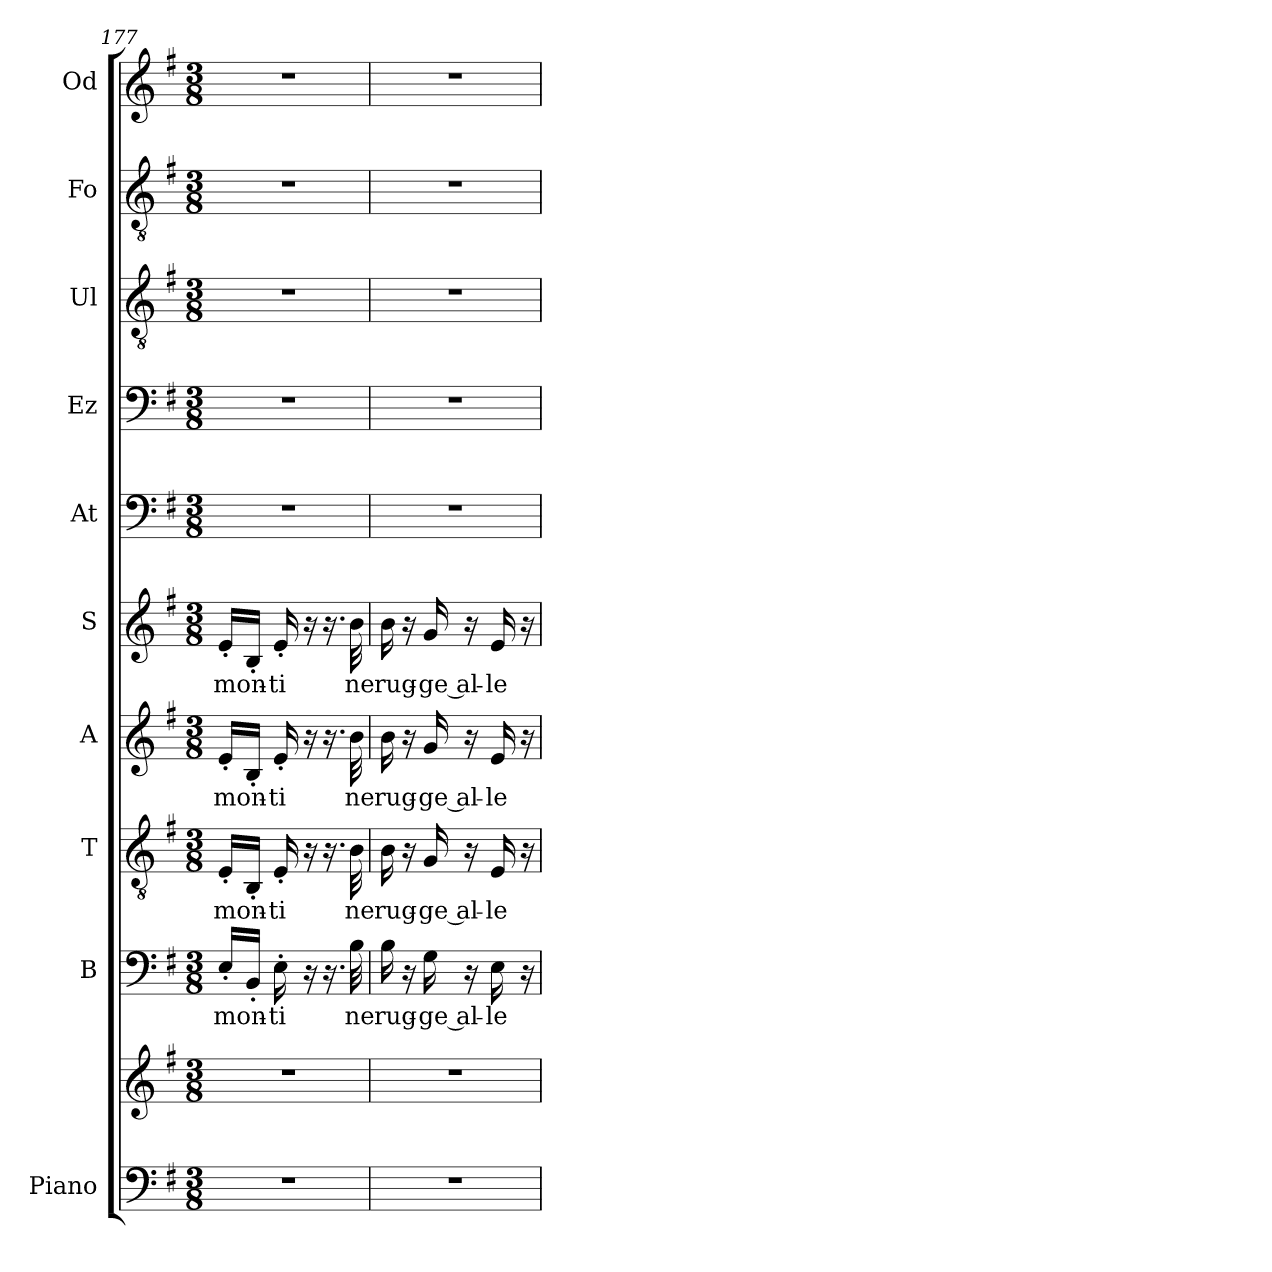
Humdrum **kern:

**kern	**kern	**kern	**text	**kern	**text	**kern	**text	**kern	**text	**kern	**kern	**kern	**kern	**kern
*part10	*part10	*part9	*part9	*part8	*part8	*part7	*part7	*part6	*part6	*part5	*part4	*part3	*part2	*part1
*staff11	*staff10	*staff9	*staff9	*staff8	*staff8	*staff7	*staff7	*staff6	*staff6	*staff5	*staff4	*staff3	*staff2	*staff1
*I"Piano	*	*I"B	*	*I"T	*	*I"A	*	*I"S	*	*I"At	*I"Ez	*I"Ul	*I"Fo	*I"Od
*I'Pno	*	*I'B	*	*I'T	*	*I'A	*	*I'S	*	*I'At	*I'Ez	*I'Ul	*I'Fo	*I'Od
*clefF4	*clefG2	*clefF4	*	*clefGv2	*	*clefG2	*	*clefG2	*	*clefF4	*clefF4	*clefGv2	*clefGv2	*clefG2
*k[f#]	*k[f#]	*k[f#]	*	*k[f#]	*	*k[f#]	*	*k[f#]	*	*k[f#]	*k[f#]	*k[f#]	*k[f#]	*k[f#]
*M3/8	*M3/8	*M3/8	*	*M3/8	*	*M3/8	*	*M3/8	*	*M3/8	*M3/8	*M3/8	*M3/8	*M3/8
=177	=177	=177	=177	=177	=177	=177	=177	=177	=177	=177	=177	=177	=177	=177
!	!	!	!LO:LY:b	!	!LO:LY:b	!	!LO:LY:b	!	!LO:LY:b	!	!	!	!	!
4.r	4.r	16E'/LL	mon-	16E'/LL	mon-	16e'/LL	mon-	16e'/LL	mon-	4.r	4.r	4.r	4.r	4.r
.	.	16BB'/JJ	.	16BB'/JJ	.	16B'/JJ	.	16B'/JJ	.	.	.	.	.	.
!	!	!	!LO:LY:b	!	!LO:LY:b	!	!LO:LY:b	!	!LO:LY:b	!	!	!	!	!
.	.	16E'\	-ti	16E'/	-ti	16e'/	-ti	16e'/	-ti	.	.	.	.	.
.	.	16r	.	16r	.	16r	.	16r	.	.	.	.	.	.
.	.	16.r	.	16.r	.	16.r	.	16.r	.	.	.	.	.	.
!	!	!	!LO:LY:b	!	!LO:LY:b	!	!LO:LY:b	!	!LO:LY:b	!	!	!	!	!
.	.	32B\	ne	32B\	ne	32b\	ne	32b\	ne	.	.	.	.	.
=178	=178	=178	=178	=178	=178	=178	=178	=178	=178	=178	=178	=178	=178	=178
!	!	!	!LO:LY:b	!	!LO:LY:b	!	!LO:LY:b	!	!LO:LY:b	!	!	!	!	!
4.r	4.r	16B\	rug-	16B\	rug-	16b\	rug-	16b\	rug-	4.r	4.r	4.r	4.r	4.r
.	.	16r	.	16r	.	16r	.	16r	.	.	.	.	.	.
!	!	!	!LO:LY:b	!	!LO:LY:b	!	!LO:LY:b	!	!LO:LY:b	!	!	!	!	!
.	.	16G\	-ge al-	16G/	-ge al-	16g/	-ge al-	16g/	-ge al-	.	.	.	.	.
.	.	16r	.	16r	.	16r	.	16r	.	.	.	.	.	.
!	!	!	!LO:LY:b	!	!LO:LY:b	!	!LO:LY:b	!	!LO:LY:b	!	!	!	!	!
.	.	16E\	-le	16E/	-le	16e/	-le	16e/	-le	.	.	.	.	.
.	.	16r	.	16r	.	16r	.	16r	.	.	.	.	.	.
=	=	=	=	=	=	=	=	=	=	=	=	=	=	=
*-	*-	*-	*-	*-	*-	*-	*-	*-	*-	*-	*-	*-	*-	*-
